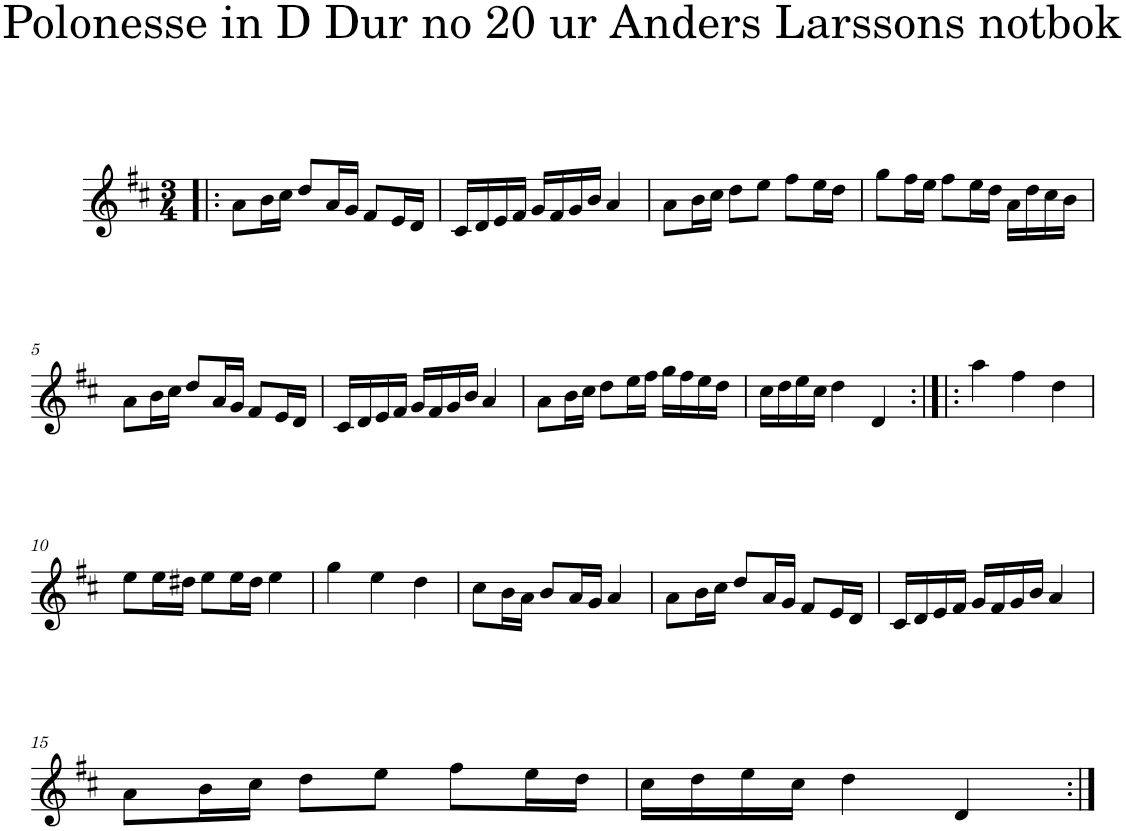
**kern
*part1
*staff1
*I"Piano
*I'Pno
*clefG2
*k[f#c#]
*D:
*M3/4
=1!|:
8a\L
16b\L
16cc#\JJ
8dd/L
16a/L
16g/JJ
8f#/L
16e/L
16d/JJ
=2
16c#/LL
16d/
16e/
16f#/JJ
16g/LL
16f#/
16g/
16b/JJ
4a/
=3
8a\L
16b\L
16cc#\JJ
8dd\L
8ee\J
8ff#\L
16ee\L
16dd\JJ
=4
8gg\L
16ff#\L
16ee\JJ
8ff#\L
16ee\L
16dd\JJ
16a\LL
16dd\
16cc#\
16b\JJ
!!LO:LB:g=z
=5
8a\L
16b\L
16cc#\JJ
8dd/L
16a/L
16g/JJ
8f#/L
16e/L
16d/JJ
=6
16c#/LL
16d/
16e/
16f#/JJ
16g/LL
16f#/
16g/
16b/JJ
4a/
=7
8a\L
16b\L
16cc#\JJ
8dd\L
16ee\L
16ff#\JJ
16gg\LL
16ff#\
16ee\
16dd\JJ
=8
16cc#\LL
16dd\
16ee\
16cc#\JJ
4dd\
4d/
=9:|!|:
4aa\
4ff#\
4dd\
!!LO:LB:g=z
=10
8ee\L
16ee\L
16dd#X\JJ
8ee\L
16ee\L
16dd#\JJ
4ee\
=11
4gg\
4ee\
4dd\
=12
8cc#\L
16b\L
16a\JJ
8b/L
16a/L
16g/JJ
4a/
=13
8a\L
16b\L
16cc#\JJ
8dd/L
16a/L
16g/JJ
8f#/L
16e/L
16d/JJ
=14
16c#/LL
16d/
16e/
16f#/JJ
16g/LL
16f#/
16g/
16b/JJ
4a/
!!LO:LB:g=z
=15
8a\L
16b\L
16cc#\JJ
8dd\L
8ee\J
8ff#\L
16ee\L
16dd\JJ
=16
16cc#\LL
16dd\
16ee\
16cc#\JJ
4dd\
4d/
=:|!
*-
